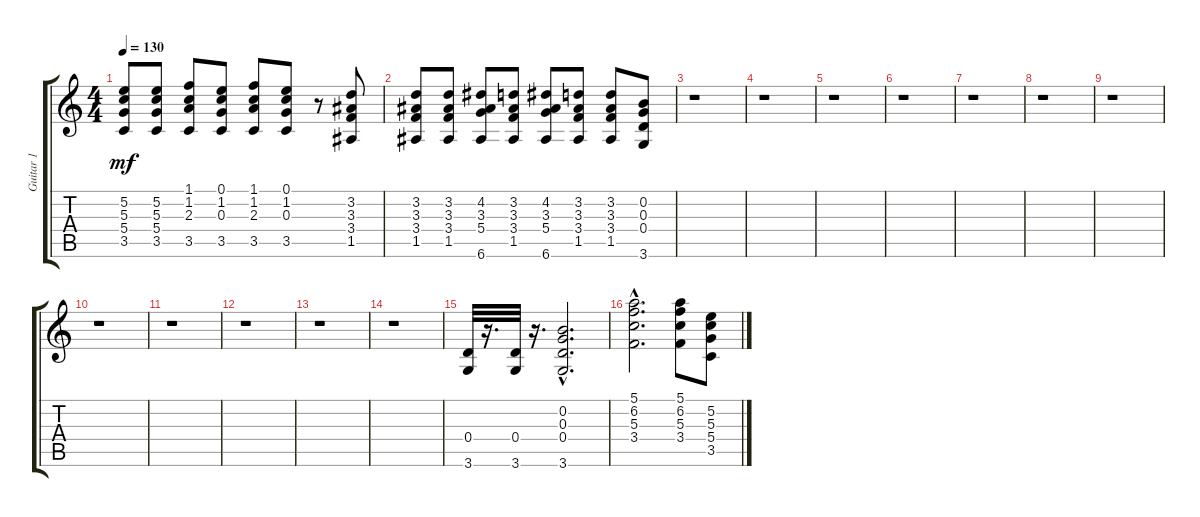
\track ("Guitar 1" "Guitar 1") {instrument distortionguitar}
\staff {score tabs}
\tuning (E4 B3 G3 D3 A2 E2) {hide}
\ts (4 4)
\tempo 130
\clef g2
\ks c
(5.2 5.3 5.4 3.5).8{dy mf} (5.2 5.3 5.4 3.5).8 (1.1 1.2 2.3 3.5).8 (0.1 1.2 0.3 3.5).8 (1.1 1.2 2.3 3.5).8 (0.1 1.2 0.3 3.5).8 r.8 (3.2 3.3 3.4 1.5).8 |
(3.2 3.3 3.4 1.5).8 (3.2 3.3 3.4 1.5).8 (4.2 3.3 5.4 6.6).8 (3.2 3.3 3.4 1.5).8 (4.2 3.3 5.4 6.6).8 (3.2 3.3 3.4 1.5).8 (3.2 3.3 3.4 1.5).8 (0.2 0.3 0.4 3.6).8 |
r.1 |
r.1 |
r.1 |
r.1 |
r.1 |
r.1 |
r.1 |
r.1 |
r.1 |
r.1 |
r.1 |
r.1 |
(0.4 3.6).32 r.16{d} (0.4 3.6).32 r.16{d} (0.2{hac} 0.3{hac} 0.4{hac} 3.6{hac}).2{d} |
(5.1{hac} 6.2{hac} 5.3{hac} 3.4{hac}).2{d} (5.1 6.2 5.3 3.4).8 (5.2 5.3 5.4 3.5).8
